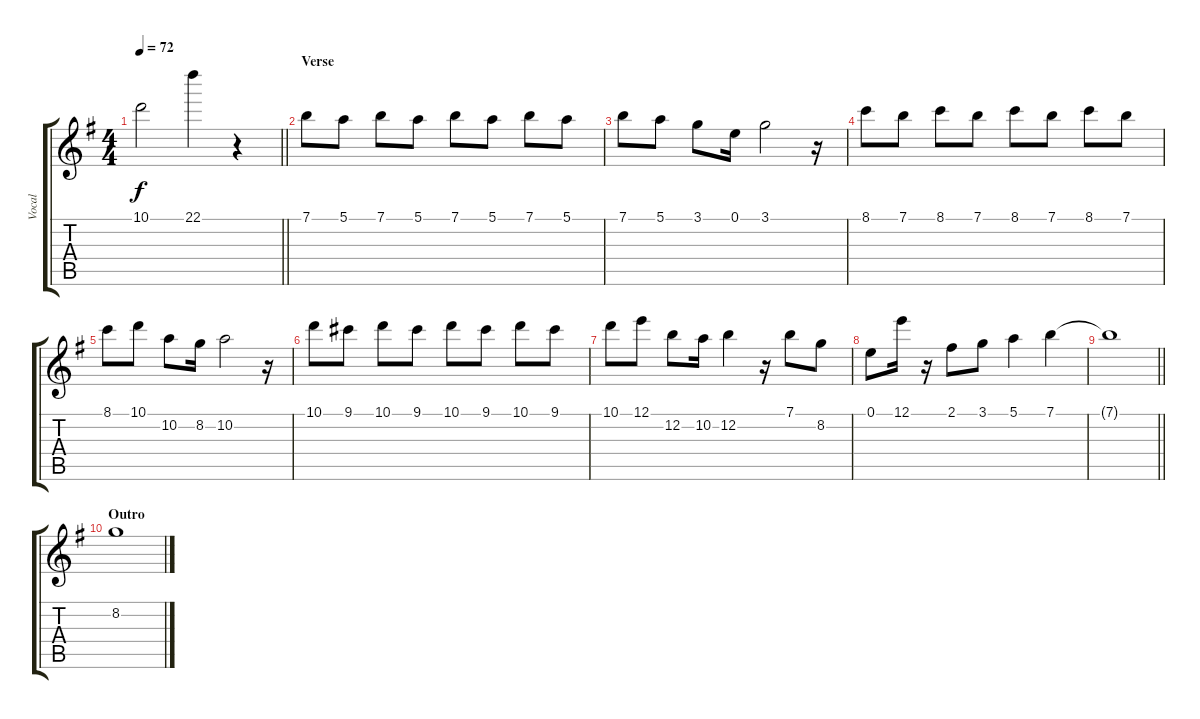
\track ("Vocal" "Vocal") {instrument acousticguitarsteel}
\staff {score tabs}
\tuning (E4 B3 G3 D3 A2 E2) {hide}
\ts (4 4)
\tempo 72
\clef g2
\barLineRight lightlight
\ks g
10.1.2{dy f} 22.1.4 r.4 |
\section ("" "Verse")
7.1.8 5.1.8 7.1.8 5.1.8 7.1.8 5.1.8 7.1.8 5.1.8 |
7.1.8 5.1.8 3.1.8 0.1.16 3.1.2 r.16 |
8.1.8 7.1.8 8.1.8 7.1.8 8.1.8 7.1.8 8.1.8 7.1.8 |
8.1.8 10.1.8 10.2.8 8.2.16 10.2.2 r.16 |
10.1.8 9.1.8 10.1.8 9.1.8 10.1.8 9.1.8 10.1.8 9.1.8 |
10.1.8 12.1.8 12.2.8 10.2.16 12.2.4 r.16 7.1.8 8.2.8 |
0.1.8 12.1.16 r.16 2.1.8 3.1.8 5.1.4 7.1.4 |
\barLineRight lightlight
7.1{t}.1 |
\section ("" "Outro")
8.2.1
